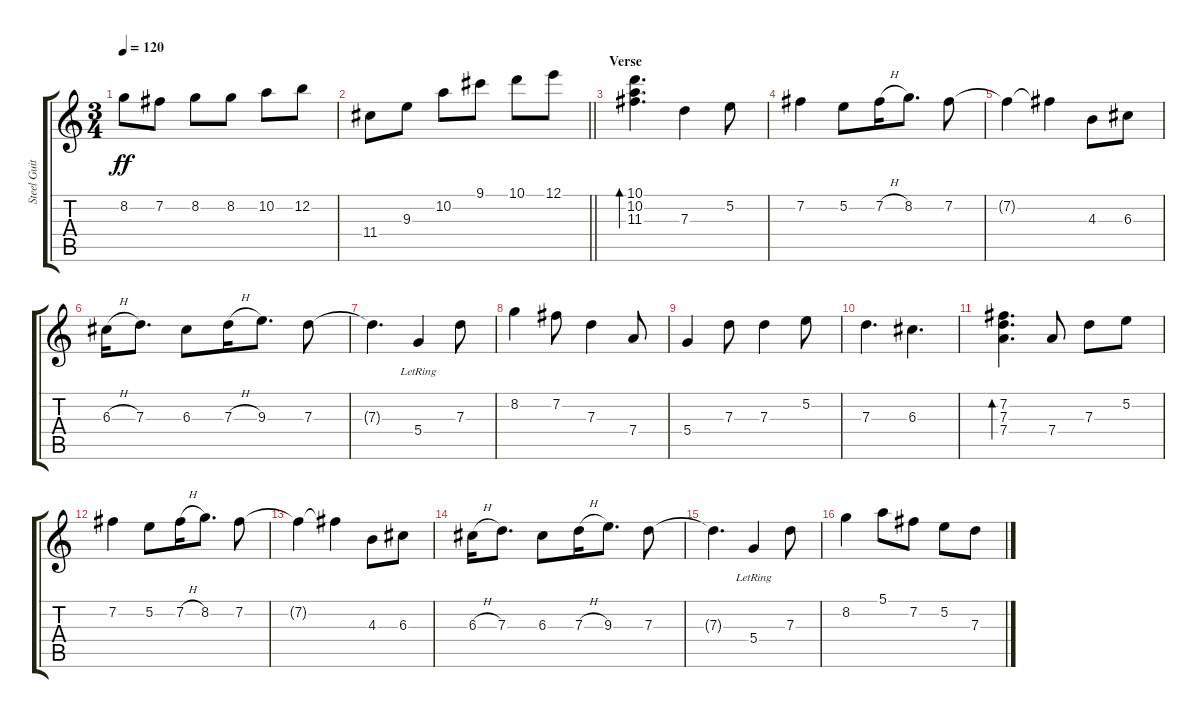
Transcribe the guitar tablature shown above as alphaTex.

\track ("Steel Guitar" "Steel Guit") {instrument acousticguitarsteel}
\staff {score tabs}
\tuning (E4 B3 G3 D3 A2 E2) {hide}
\ts (3 4)
\tempo 120
\clef g2
\ks c
8.2.8{dy ff} 7.2.8 8.2.8 8.2.8 10.2.8 12.2.8 |
\barLineRight lightlight
11.4.8 9.3.8 10.2.8 9.1.8 10.1.8 12.1.8 |
\section ("" "Verse")
(10.1 10.2 11.3).4{d bd 60} 7.3.4 5.2.8 |
7.2.4 5.2.8 7.2{h}.16 8.2.8{d} 7.2.8 |
7.2{t}.4 7.2{t}.4 4.3.8 6.3.8 |
6.3{h}.16 7.3.8{d} 6.3.8 7.3{h}.16 9.3.8{d} 7.3.8 |
7.3{t}.4{d} 5.4{lr}.4 7.3.8 |
8.2.4 7.2.8 7.3.4 7.4.8 |
5.4.4 7.3.8 7.3.4 5.2.8 |
7.3.4{d} 6.3.4{d} |
(7.2 7.3 7.4).4{d bd 120} 7.4.8 7.3.8 5.2.8 |
7.2.4 5.2.8 7.2{h}.16 8.2.8{d} 7.2.8 |
7.2{t}.4 7.2{t}.4 4.3.8 6.3.8 |
6.3{h}.16 7.3.8{d} 6.3.8 7.3{h}.16 9.3.8{d} 7.3.8 |
7.3{t}.4{d} 5.4{lr}.4 7.3.8 |
8.2.4 5.1.8 7.2.8 5.2.8 7.3.8
